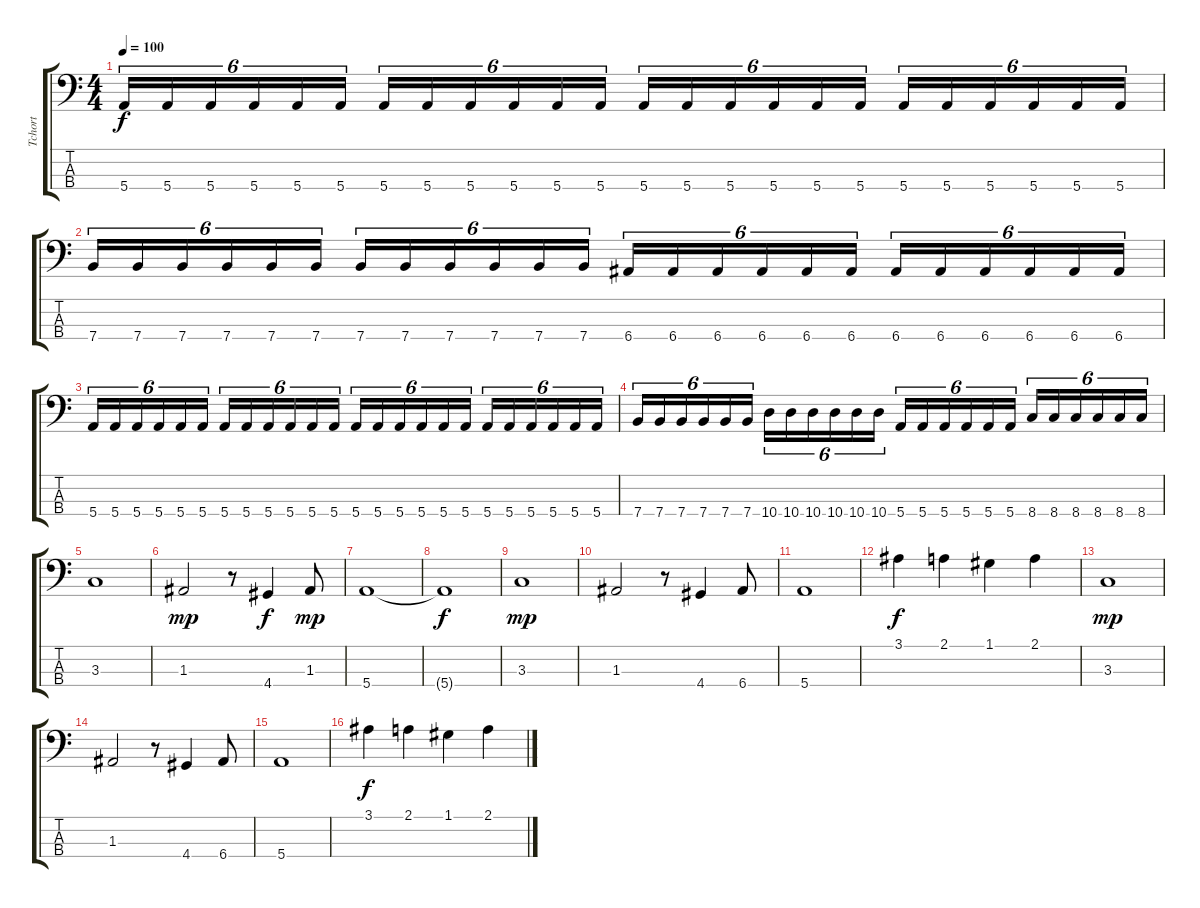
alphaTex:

\track ("Tchort" "Tchort") {instrument electricbasspick}
\staff {score tabs}
\tuning (G2 D2 A1 E1) {hide}
\ts (4 4)
\tempo 100
\clef f4
\ks c
5.4.16{tu (6 4) dy f} 5.4.16{tu (6 4)} 5.4.16{tu (6 4)} 5.4.16{tu (6 4)} 5.4.16{tu (6 4)} 5.4.16{tu (6 4)} 5.4.16{tu (6 4)} 5.4.16{tu (6 4)} 5.4.16{tu (6 4)} 5.4.16{tu (6 4)} 5.4.16{tu (6 4)} 5.4.16{tu (6 4)} 5.4.16{tu (6 4)} 5.4.16{tu (6 4)} 5.4.16{tu (6 4)} 5.4.16{tu (6 4)} 5.4.16{tu (6 4)} 5.4.16{tu (6 4)} 5.4.16{tu (6 4)} 5.4.16{tu (6 4)} 5.4.16{tu (6 4)} 5.4.16{tu (6 4)} 5.4.16{tu (6 4)} 5.4.16{tu (6 4)} |
7.4.16{tu (6 4)} 7.4.16{tu (6 4)} 7.4.16{tu (6 4)} 7.4.16{tu (6 4)} 7.4.16{tu (6 4)} 7.4.16{tu (6 4)} 7.4.16{tu (6 4)} 7.4.16{tu (6 4)} 7.4.16{tu (6 4)} 7.4.16{tu (6 4)} 7.4.16{tu (6 4)} 7.4.16{tu (6 4)} 6.4.16{tu (6 4)} 6.4.16{tu (6 4)} 6.4.16{tu (6 4)} 6.4.16{tu (6 4)} 6.4.16{tu (6 4)} 6.4.16{tu (6 4)} 6.4.16{tu (6 4)} 6.4.16{tu (6 4)} 6.4.16{tu (6 4)} 6.4.16{tu (6 4)} 6.4.16{tu (6 4)} 6.4.16{tu (6 4)} |
5.4.16{tu (6 4)} 5.4.16{tu (6 4)} 5.4.16{tu (6 4)} 5.4.16{tu (6 4)} 5.4.16{tu (6 4)} 5.4.16{tu (6 4)} 5.4.16{tu (6 4)} 5.4.16{tu (6 4)} 5.4.16{tu (6 4)} 5.4.16{tu (6 4)} 5.4.16{tu (6 4)} 5.4.16{tu (6 4)} 5.4.16{tu (6 4)} 5.4.16{tu (6 4)} 5.4.16{tu (6 4)} 5.4.16{tu (6 4)} 5.4.16{tu (6 4)} 5.4.16{tu (6 4)} 5.4.16{tu (6 4)} 5.4.16{tu (6 4)} 5.4.16{tu (6 4)} 5.4.16{tu (6 4)} 5.4.16{tu (6 4)} 5.4.16{tu (6 4)} |
7.4.16{tu (6 4)} 7.4.16{tu (6 4)} 7.4.16{tu (6 4)} 7.4.16{tu (6 4)} 7.4.16{tu (6 4)} 7.4.16{tu (6 4)} 10.4.16{tu (6 4)} 10.4.16{tu (6 4)} 10.4.16{tu (6 4)} 10.4.16{tu (6 4)} 10.4.16{tu (6 4)} 10.4.16{tu (6 4)} 5.4.16{tu (6 4)} 5.4.16{tu (6 4)} 5.4.16{tu (6 4)} 5.4.16{tu (6 4)} 5.4.16{tu (6 4)} 5.4.16{tu (6 4)} 8.4.16{tu (6 4)} 8.4.16{tu (6 4)} 8.4.16{tu (6 4)} 8.4.16{tu (6 4)} 8.4.16{tu (6 4)} 8.4.16{tu (6 4)} |
3.3.1 |
1.3.2{dy mp} r.8 4.4.4{dy f} 1.3.8{dy mp} |
5.4.1 |
5.4{t}.1{dy f} |
3.3.1{dy mp} |
1.3.2 r.8 4.4.4 6.4.8 |
5.4.1 |
3.1.4{dy f} 2.1.4 1.1.4 2.1.4 |
3.3.1{dy mp} |
1.3.2 r.8 4.4.4 6.4.8 |
5.4.1 |
3.1.4{dy f} 2.1.4 1.1.4 2.1.4
